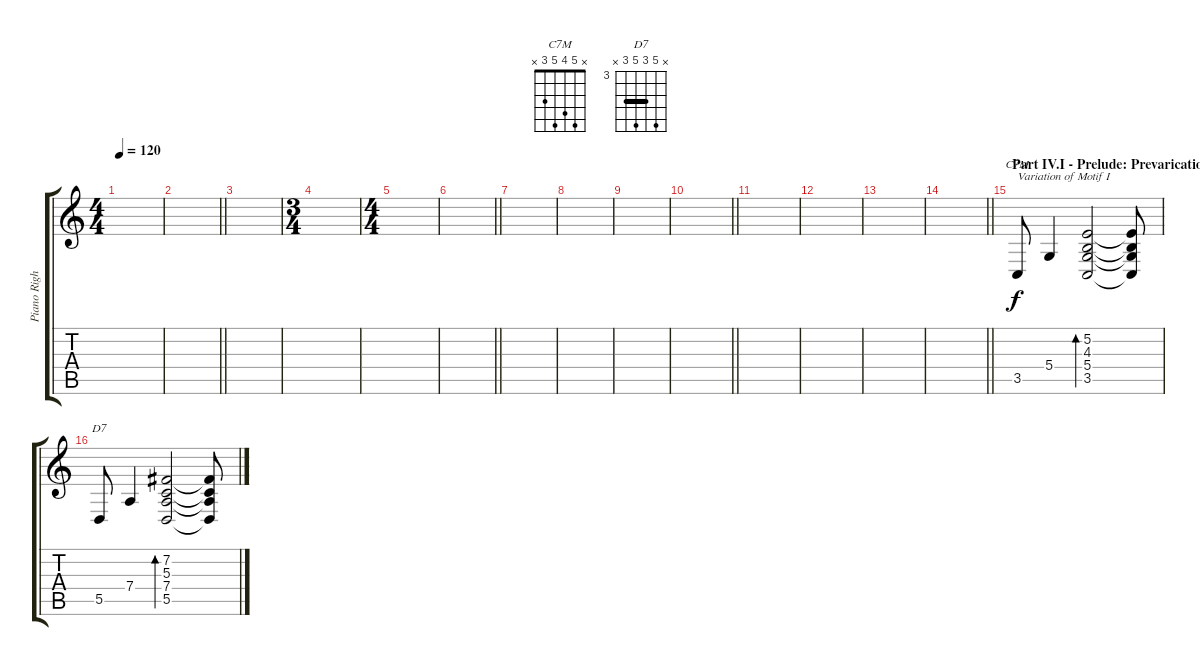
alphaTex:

\track ("Piano Right Standard" "Piano Righ") {instrument acousticgrandpiano}
\staff {score tabs}
\tuning (E4 B3 G3 D3 A2 E2) {hide}
\chord ("C7M" x 5 4 5 3 x)
\chord ("D7" x 7 5 7 5 x) {firstfret 3 barre 5}
\ts (4 4)
\tempo 120
\clef g2
\ks c
|
\barLineRight lightlight
|
|
\ts (3 4)
|
\ts (4 4)
|
\barLineRight lightlight
|
|
|
|
\barLineRight lightlight
|
\section ("" "")
|
|
|
\barLineRight lightlight
|
\section ("" "Part IV.I - Prelude: Prevarication")
3.5.8{ch "C7M" txt "Variation of Motif I" volume 14} 5.4.4 (5.2 4.3 5.4 3.5).2{bd 480} (5.2{t} 4.3{t} 5.4{t} 3.5{t}).8 |
5.5.8{ch "D7"} 7.4.4 (7.2 5.3 7.4 5.5).2{bd 480} (7.2{t} 5.3{t} 7.4{t} 5.5{t}).8
